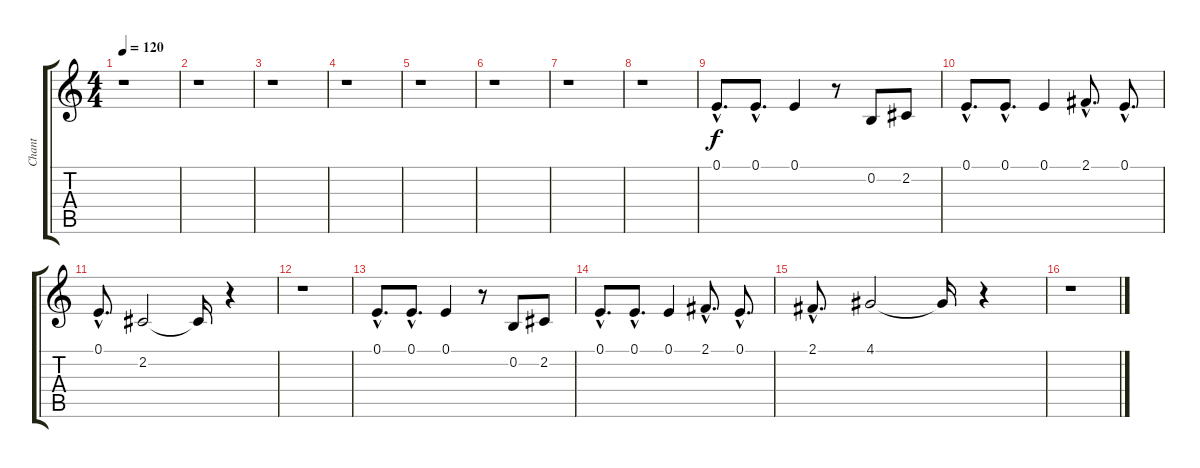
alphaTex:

\track ("Chant" "Chant") {instrument fx5brightness}
\staff {score tabs}
\tuning (E4 B3 G3 D3 A2 E2) {hide}
\ts (4 4)
\tempo 120
\clef g2
\ks c
r.1{dy f} |
r.1 |
r.1 |
r.1 |
r.1 |
r.1 |
r.1 |
r.1 |
0.1{hac}.8{d} 0.1{hac}.8{d} 0.1.4 r.8 0.2.8 2.2.8 |
0.1{hac}.8{d} 0.1{hac}.8{d} 0.1.4 2.1{hac}.8{d} 0.1{hac}.8{d} |
0.1{hac}.8{d} 2.2.2 2.2{t}.16 r.4 |
r.1 |
0.1{hac}.8{d} 0.1{hac}.8{d} 0.1.4 r.8 0.2.8 2.2.8 |
0.1{hac}.8{d} 0.1{hac}.8{d} 0.1.4 2.1{hac}.8{d} 0.1{hac}.8{d} |
2.1{hac}.8{d} 4.1.2 4.1{t}.16 r.4 |
r.1
